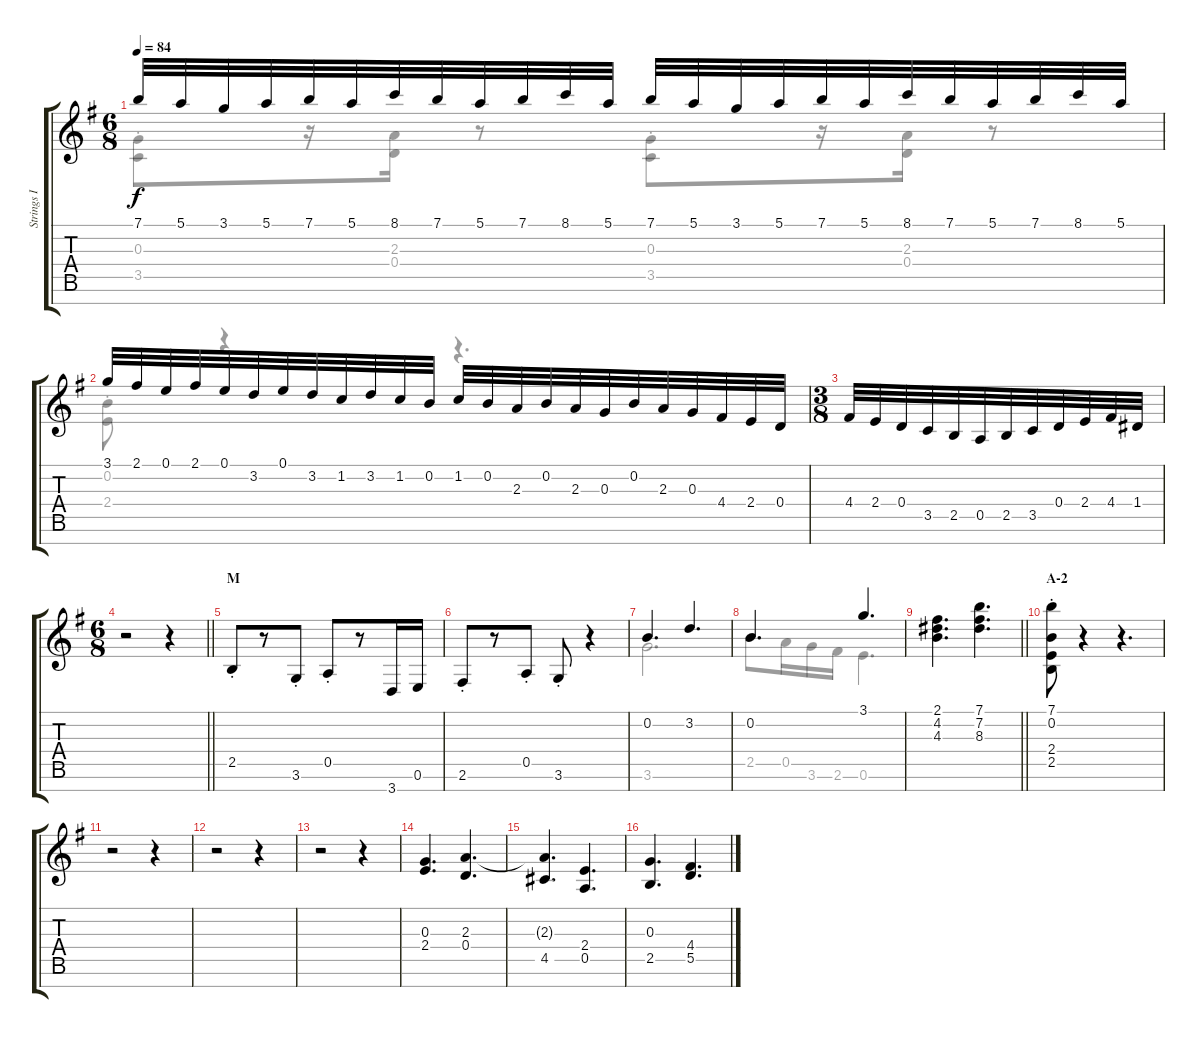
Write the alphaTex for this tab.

\track ("Strings I" "Strings I") {instrument stringensemble1}
\staff {score tabs}
\tuning (E5 B4 G4 D4 A3 E3 B2) {hide}
\voice
\ts (6 8)
\tempo 84
\clef g2
\ks g
7.1.32{dy f} 5.1.32 3.1.32 5.1.32 7.1.32 5.1.32 8.1.32 7.1.32 5.1.32 7.1.32 8.1.32 5.1.32 7.1.32 5.1.32 3.1.32 5.1.32 7.1.32 5.1.32 8.1.32 7.1.32 5.1.32 7.1.32 8.1.32 5.1.32 |
3.1.32 2.1.32 0.1.32 2.1.32 0.1.32 3.2.32 0.1.32 3.2.32 1.2.32 3.2.32 1.2.32 0.2.32 1.2.32 0.2.32 2.3.32 0.2.32 2.3.32 0.3.32 0.2.32 2.3.32 0.3.32 4.4.32 2.4.32 0.4.32 |
\ts (3 8)
4.4.32 2.4.32 0.4.32 3.5.32 2.5.32 0.5.32 2.5.32 3.5.32 0.4.32 2.4.32 4.4.32 1.4.32 |
\ts (6 8)
\barLineRight lightlight
r.2 r.4 |
\section ("" "M")
2.5{st}.8 r.8 3.6{st}.8 0.5{st}.8 r.8 3.7.16 0.6.16 |
2.6{st}.8 r.8 0.5{st}.8 3.6{st}.8 r.4 |
0.2.4{d} 3.2.4{d} |
0.2.4{d} 3.1.4{d} |
\barLineRight lightlight
(2.1 4.2 4.3).4{d} (7.1 7.2 8.3).4{d} |
\section ("" "A-2")
(7.1{st} 0.2{st} 2.4{st} 2.5{st}).8 r.4 r.4{d} |
r.2 r.4 |
r.2 r.4 |
r.2 r.4 |
(0.3 2.4).4{d} (2.3 0.4).4{d} |
(2.3{t} 4.5).4{d} (2.4 0.5).4{d} |
(0.3 2.5).4{d} (4.4 5.5).4{d}
\voice
\clef g2
\ottava regular
\simile none
\ks g
(0.3{st} 3.5{st}).8{dy f} r.16 (2.3 0.4).16 r.8 (0.3{st} 3.5{st}).8 r.16 (2.3 0.4).16 r.8 |
(0.2{st} 2.4{st}).8 r.4 r.4{d} |
|
\barLineRight lightlight
|
|
|
3.6.2{d ot 8vb} |
2.5.8{d ot 8vb} 0.5.16{ot 8vb} 3.6.16{ot 8vb} 2.6.16{ot 8vb} 0.6.4{d ot 8vb} |
\barLineRight lightlight
|
|
|
|
|
|
|
